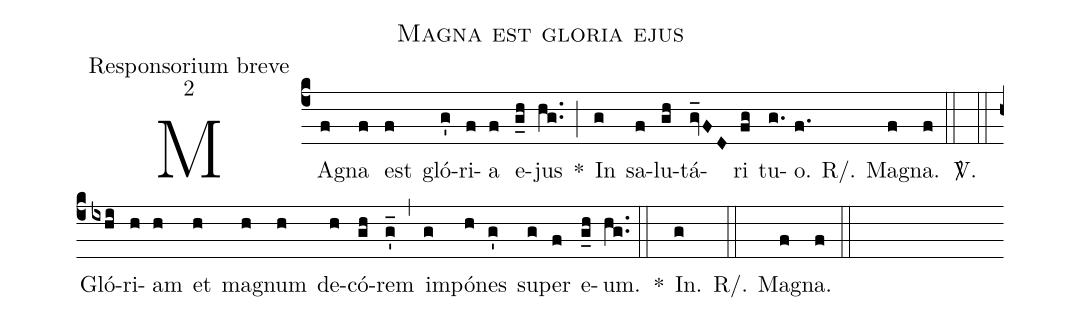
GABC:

name:Magna est gloria ejus;
office-part:Responsorium breve;
mode:2;
%%
(c4) MA(f)gna(f) est(f) gló(g')ri(f)a(f) e(g_h)jus(hg..) *(;) In(g) sa(f)lu(gh)tá(gv_FD)ri(fg) tu(g.)o.(f.)
R/. Ma(f)gna.(f) (::)
<sp>V/</sp>.(::) Gló(ixhi)ri(h)am(h) et(h) ma(h)gnum(h) de(h)có(gh)rem(g'_) (,) im(g)pó(h)nes(g') su(g)per(f) e(g_h)um.(hg..) (::)
*() In.(g) (::)
R/. Ma(f)gna.(f) (::)
